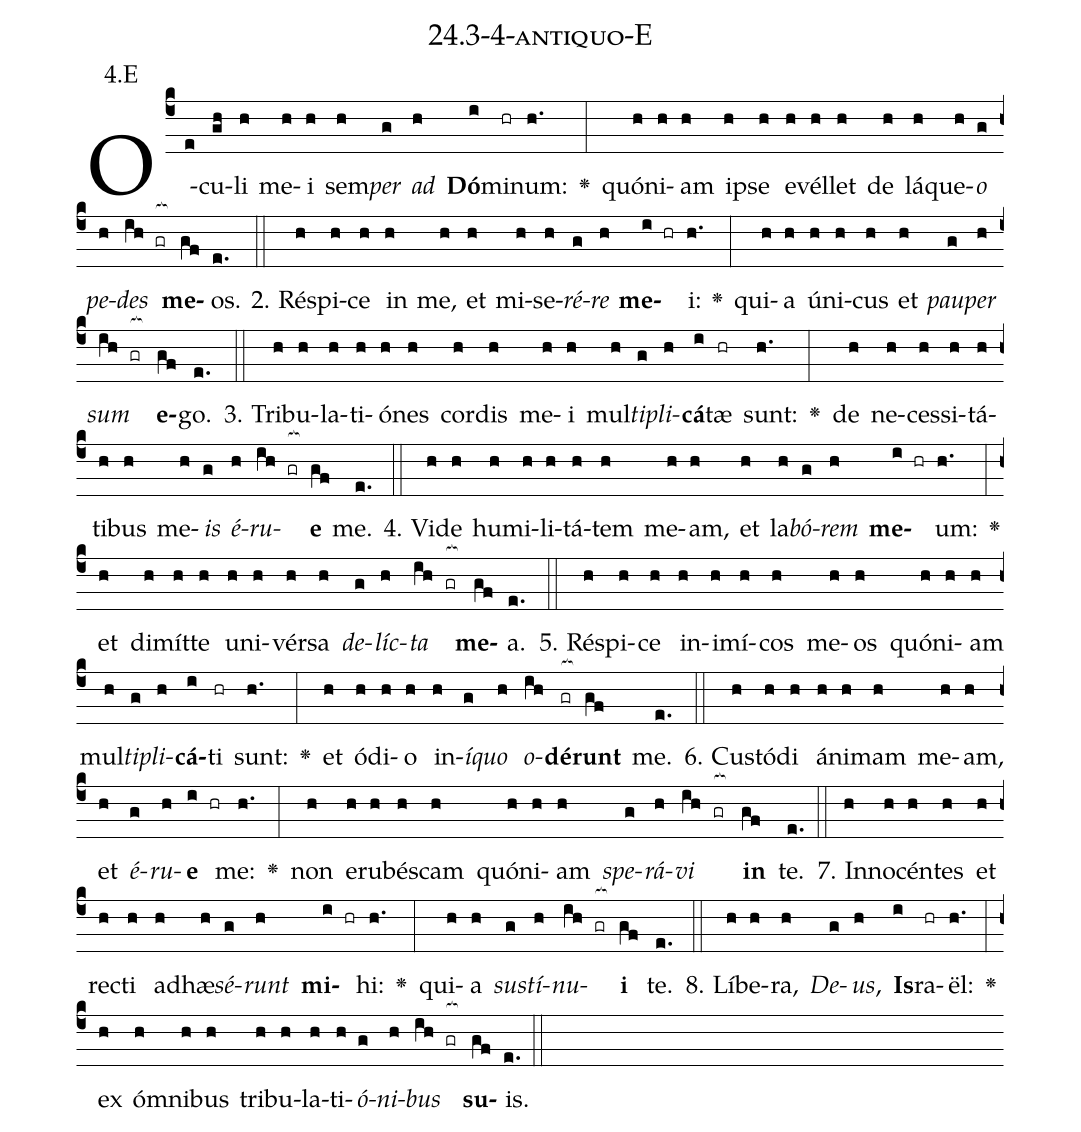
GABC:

name: 24.3-4-antiquo-E;
annotation: 4.E;
%%
(c4)O(e)cu(gh)li(h) me(h)i(h) sem(h)<i>per</i>(g) <i>ad</i>(h) <b>Dó</b>(i)mi(hr)num:(h.) <v>\greheightstar</v>(:) quón(h)i(h)am(h) ip(h)se(h) e(h)vél(h)let(h) de(h) lá(h)que(h)<i>o</i>(g) <i>pe</i>(h)<i>des</i>(ih gr[ocb:1{]) <b>me</b>(gf[ocb:0}])os.(e.) (::)
2. Ré(h)spi(h)ce(h) in(h) me,(h) et(h) mi(h)se(h)<i>ré</i>(g)<i>re</i>(h) <b>me</b>(i hr)i:(h.) <v>\greheightstar</v>(:) qui(h)a(h) ú(h)ni(h)cus(h) et(h) <i>pau</i>(g)<i>per</i>(h) <i>sum</i>(ih gr[ocb:1{]) <b>e</b>(gf[ocb:0}])go.(e.) (::)
3. Tri(h)bu(h)la(h)ti(h)ó(h)nes(h) cor(h)dis(h) me(h)i(h) mul(h)<i>ti</i>(g)<i>pli</i>(h)<b>cá</b>(i)tæ(hr) sunt:(h.) <v>\greheightstar</v>(:) de(h) ne(h)ces(h)si(h)tá(h)ti(h)bus(h) me(h)<i>is</i>(g) <i>é</i>(h)<i>ru</i>(ih gr[ocb:1{])<b>e</b>(gf[ocb:0}]) me.(e.) (::)
4. Vi(h)de(h) hu(h)mi(h)li(h)tá(h)tem(h) me(h)am,(h) et(h) la(h)<i>bó</i>(g)<i>rem</i>(h) <b>me</b>(i hr)um:(h.) <v>\greheightstar</v>(:) et(h) di(h)mít(h)te(h) u(h)ni(h)vér(h)sa(h) <i>de</i>(g)<i>líc</i>(h)<i>ta</i>(ih gr[ocb:1{]) <b>me</b>(gf[ocb:0}])a.(e.) (::)
5. Ré(h)spi(h)ce(h) in(h)i(h)mí(h)cos(h) me(h)os(h) quón(h)i(h)am(h) mul(h)<i>ti</i>(g)<i>pli</i>(h)<b>cá</b>(i)ti(hr) sunt:(h.) <v>\greheightstar</v>(:) et(h) ó(h)di(h)o(h) in(h)<i>í</i>(g)<i>quo</i>(h) <i>o</i>(ih)<b>dé</b>(gr[ocb:1{])<b>runt</b>(gf[ocb:0}]) me.(e.) (::)
6. Cus(h)tó(h)di(h) á(h)ni(h)mam(h) me(h)am,(h) et(h) <i>é</i>(g)<i>ru</i>(h)<b>e</b>(i hr) me:(h.) <v>\greheightstar</v>(:) non(h) e(h)ru(h)bés(h)cam(h) quón(h)i(h)am(h) <i>spe</i>(g)<i>rá</i>(h)<i>vi</i>(ih gr[ocb:1{]) <b>in</b>(gf[ocb:0}]) te.(e.) (::)
7. In(h)no(h)cén(h)tes(h) et(h) rec(h)ti(h) ad(h)hæ(h)<i>sé</i>(g)<i>runt</i>(h) <b>mi</b>(i hr)hi:(h.) <v>\greheightstar</v>(:) qui(h)a(h) <i>sus</i>(g)<i>tí</i>(h)<i>nu</i>(ih gr[ocb:1{])<b>i</b>(gf[ocb:0}]) te.(e.) (::)
8. Lí(h)be(h)ra,(h) <i>De</i>(g)<i>us</i>,(h) <b>Is</b>(i)ra(hr)ël:(h.) <v>\greheightstar</v>(:) ex(h) óm(h)ni(h)bus(h) tri(h)bu(h)la(h)ti(h)<i>ó</i>(g)<i>ni</i>(h)<i>bus</i>(ih gr[ocb:1{]) <b>su</b>(gf[ocb:0}])is.(e.) (::)
